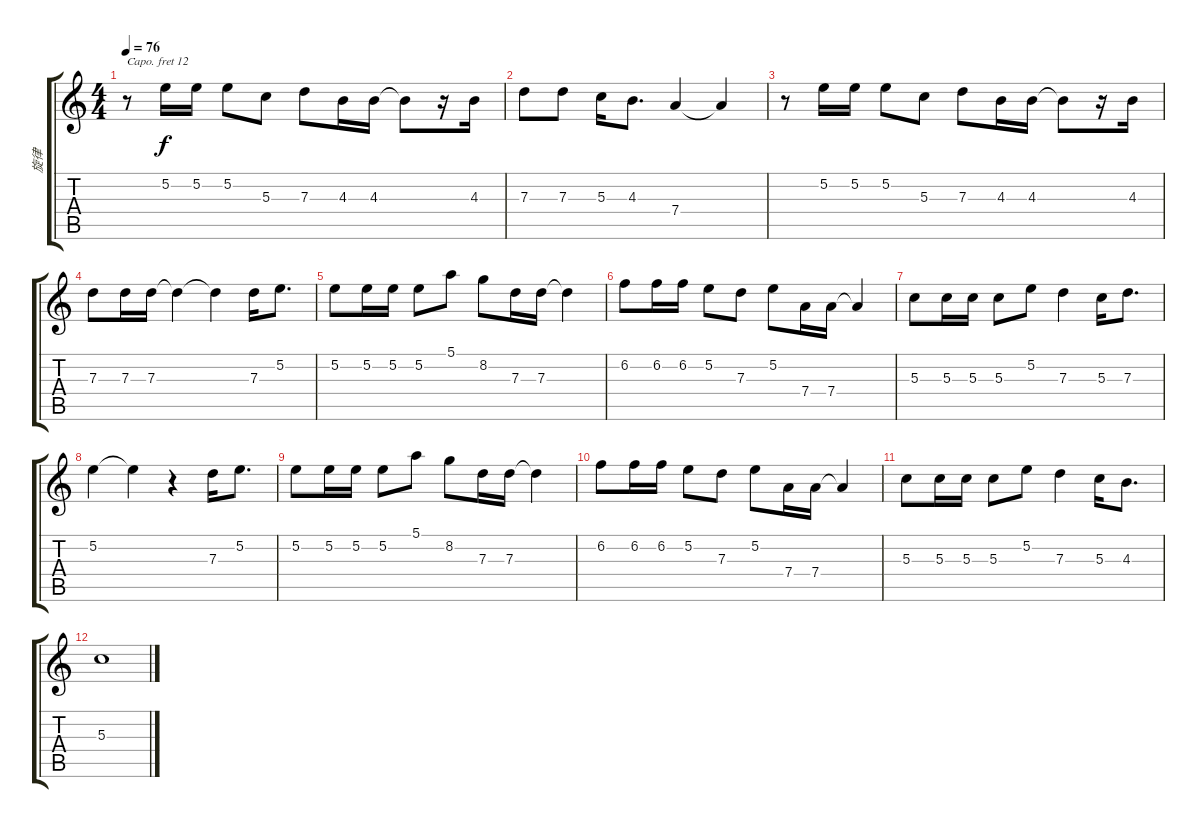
\track ("旋律 " "旋律 ") {instrument panflute}
\staff {score tabs}
\capo 12
\tuning (E4 B3 G3 D3 A2 E2) {hide}
\ts (4 4)
\tempo 76
\clef g2
\ks c
r.8{dy f} 5.2.16 5.2.16 5.2.8 5.3.8 7.3.8 4.3.16 4.3.16 4.3{t}.8 r.16 4.3.16 |
7.3.8 7.3.8 5.3.16 4.3.8{d} 7.4.4 7.4{t}.4 |
r.8 5.2.16 5.2.16 5.2.8 5.3.8 7.3.8 4.3.16 4.3.16 4.3{t}.8 r.16 4.3.16 |
7.3.8 7.3.16 7.3.16 7.3{t}.4 7.3{t}.4 7.3.16 5.2.8{d} |
5.2.8 5.2.16 5.2.16 5.2.8 5.1.8 8.2.8 7.3.16 7.3.16 7.3{t}.4 |
6.2.8 6.2.16 6.2.16 5.2.8 7.3.8 5.2.8 7.4.16 7.4.16 7.4{t}.4 |
5.3.8 5.3.16 5.3.16 5.3.8 5.2.8 7.3.4 5.3.16 7.3.8{d} |
5.2.4 5.2{t}.4 r.4 7.3.16 5.2.8{d} |
5.2.8 5.2.16 5.2.16 5.2.8 5.1.8 8.2.8 7.3.16 7.3.16 7.3{t}.4 |
6.2.8 6.2.16 6.2.16 5.2.8 7.3.8 5.2.8 7.4.16 7.4.16 7.4{t}.4 |
5.3.8 5.3.16 5.3.16 5.3.8 5.2.8 7.3.4 5.3.16 4.3.8{d} |
5.3.1
